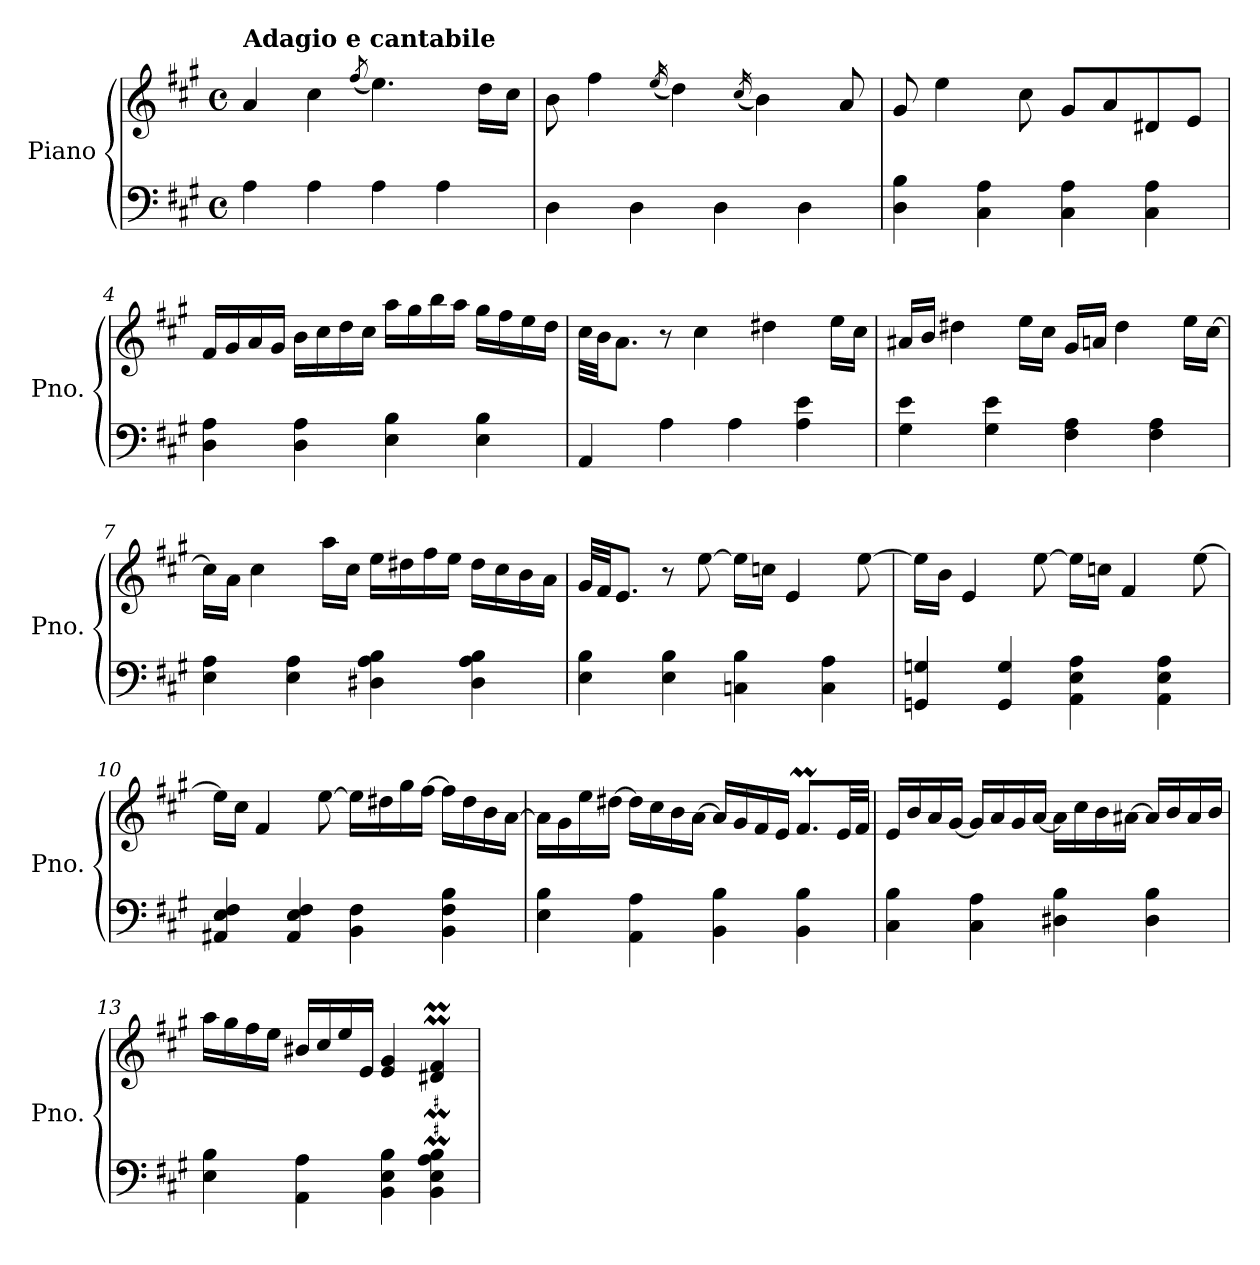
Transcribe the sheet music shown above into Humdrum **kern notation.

**kern	**kern
*part1	*part1
*staff2	*staff1
*I"Piano	*
*I'Pno.	*
*clefF4	*clefG2
*k[f#c#g#]	*k[f#c#g#]
*M4/4	*M4/4
*met(c)	*met(c)
=1	=1
!	!LO:TX:a:B:t=Adagio e cantabile
4A\	4a/
4A\	4cc#\
.	(<8qff#/
4A\	4.ee\)
4A\	.
.	16dd\LL
.	16cc#\JJ
=2	=2
4D\	8b\
.	4ff#\
4D\	.
.	(<16qee/
.	4dd\)
4D\	.
.	(<16qcc#/
.	4b\)
4D\	.
.	8a/
=3	=3
4D\ 4B\	8g#/
.	4ee\
4C#\ 4A\	.
.	8cc#\
4C#\ 4A\	8g#/L
.	8a/
4C#\ 4A\	8d#X/
.	8e/J
!!LO:LB:g=z
=4	=4
4D\ 4A\	16f#/LL
.	16g#/
.	16a/
.	16g#/JJ
4D\ 4A\	16b\LL
.	16cc#\
.	16dd\
.	16cc#\JJ
4E\ 4B\	16aa\LL
.	16gg#\
.	16bb\
.	16aa\JJ
4E\ 4B\	16gg#\LL
.	16ff#\
.	16ee\
.	16dd\JJ
=5	=5
4AA/	32cc#\LLL
.	32b\JJ
.	8.a\J
4A\	8r
.	4cc#\
4A\	.
.	4dd#X\
4A\ 4e\	.
.	16ee\LL
.	16cc#\JJ
=6	=6
4G#\ 4e\	16a#X/LL
.	16b/JJ
.	4dd#X\
4G#\ 4e\	.
.	16ee\LL
.	16cc#\JJ
4F#\ 4A\	16g#/LL
.	16an/JJ
.	4dd#\
4F#\ 4A\	.
.	16ee\LL
.	[16cc#\JJ
!!LO:LB:g=z
=7	=7
4E\ 4A\	16cc#\LL]
.	16a\JJ
.	4cc#\
4E\ 4A\	.
.	16aa\LL
.	16cc#\JJ
4D#X\ 4A\ 4B\	16ee\LL
.	16dd#X\
.	16ff#\
.	16ee\JJ
4D#\ 4A\ 4B\	16dd#\LL
.	16cc#\
.	16b\
.	16a\JJ
=8	=8
4E\ 4B\	32g#/LLL
.	32f#/JJ
.	8.e/J
4E\ 4B\	8r
.	[8ee\
4Cn\ 4B\	16ee\LL]
.	16ccn\JJ
.	4e/
4C\ 4A\	.
.	[8ee\
=9	=9
4GGn/ 4Gn/	16ee\LL]
.	16b\JJ
.	4e/
4GG/ 4G/	.
.	[8ee\
4AA\ 4E\ 4A\	16ee\LL]
.	16ccn\JJ
.	4f#/
4AA\ 4E\ 4A\	.
.	[8ee\
!!LO:LB:g=z
=10	=10
4AA#X/ 4E/ 4F#/	16ee\LL]
.	16cc#\JJ
.	4f#/
4AA#/ 4E/ 4F#/	.
.	[8ee\
4BB\ 4F#\	16ee\LL]
.	16dd#X\
.	16gg#\
.	[16ff#\JJ
4BB\ 4F#\ 4B\	16ff#\LL]
.	16dd#\
.	16b\
.	[16a\JJ
=11	=11
4E\ 4B\	16a\LL]
.	16g#\
.	16ee\
.	[16dd#X\JJ
4AA\ 4A\	16dd#\LL]
.	16cc#\
.	16b\
.	[16a\JJ
4BB\ 4B\	16a/LL]
.	16g#/
.	16f#/
.	16e/JJ
4BB\ 4B\	8.f#M/L
.	32e/LL
.	32f#/JJJ
!!LO:LB:g=z
=12	=12
4C#\ 4B\	16e/LL
.	16b/
.	16a/
.	[16g#/JJ
4C#\ 4A\	16g#/LL]
.	16a/
.	16g#/
.	[16a/JJ
4D#X\ 4B\	16a\LL]
.	16cc#\
.	16b\
.	[16a#X\JJ
4D#\ 4B\	16a#/LL]
.	16b/
.	16a#/
.	16b/JJ
=13	=13
4E\ 4B\	16aa\LL
.	16gg#\
.	16ff#\
.	16ee\JJ
4AA\ 4A\	16b#X/LL
.	16cc#/
.	16ee/
.	16e/JJ
4BB\ 4E\ 4B\	4e/ 4g#/
4BB\ 4E\ 4A\ 4B\	4d#X/M 4f#/M
=	=
*-	*-
